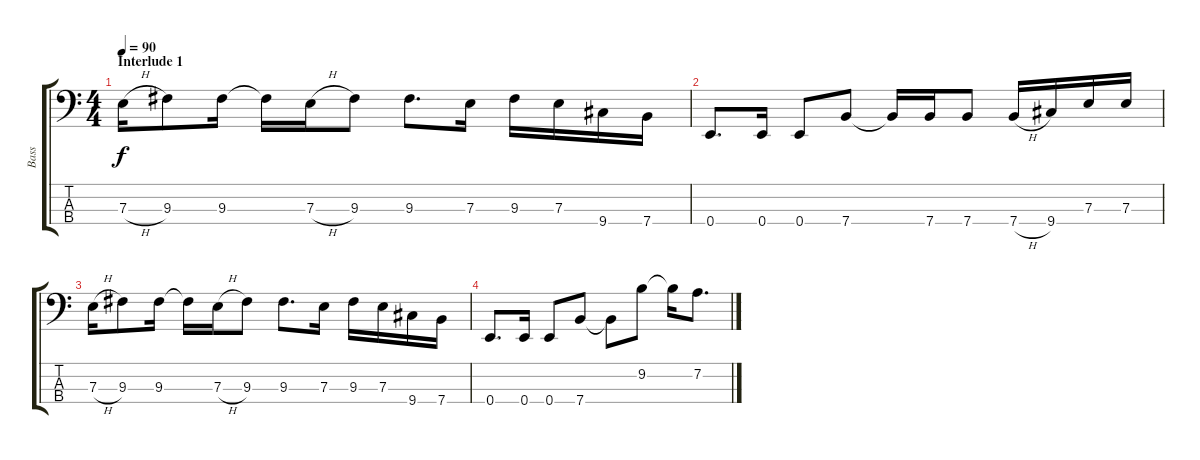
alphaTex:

\track ("Bass" "Bass") {instrument electricbassfinger}
\staff {score tabs}
\tuning (G2 D2 A1 E1) {hide}
\ts (4 4)
\section ("" "Interlude 1")
\tempo 90
\clef f4
\ks c
7.3{h}.16{dy f} 9.3.8 9.3.16 9.3{t}.16 7.3{h}.16 9.3.8 9.3.8{d} 7.3.16 9.3.16 7.3.16 9.4.16 7.4.16 |
0.4.8{d} 0.4.16 0.4.8 7.4.8 7.4{t}.16 7.4.16 7.4.8 7.4{h}.16 9.4.16 7.3.16 7.3.16 |
7.3{h}.16 9.3.8 9.3.16 9.3{t}.16 7.3{h}.16 9.3.8 9.3.8{d} 7.3.16 9.3.16 7.3.16 9.4.16 7.4.16 |
0.4.8{d} 0.4.16 0.4.8 7.4.8 7.4{t}.8 9.2.8 9.2{t}.16 7.2.8{d}
